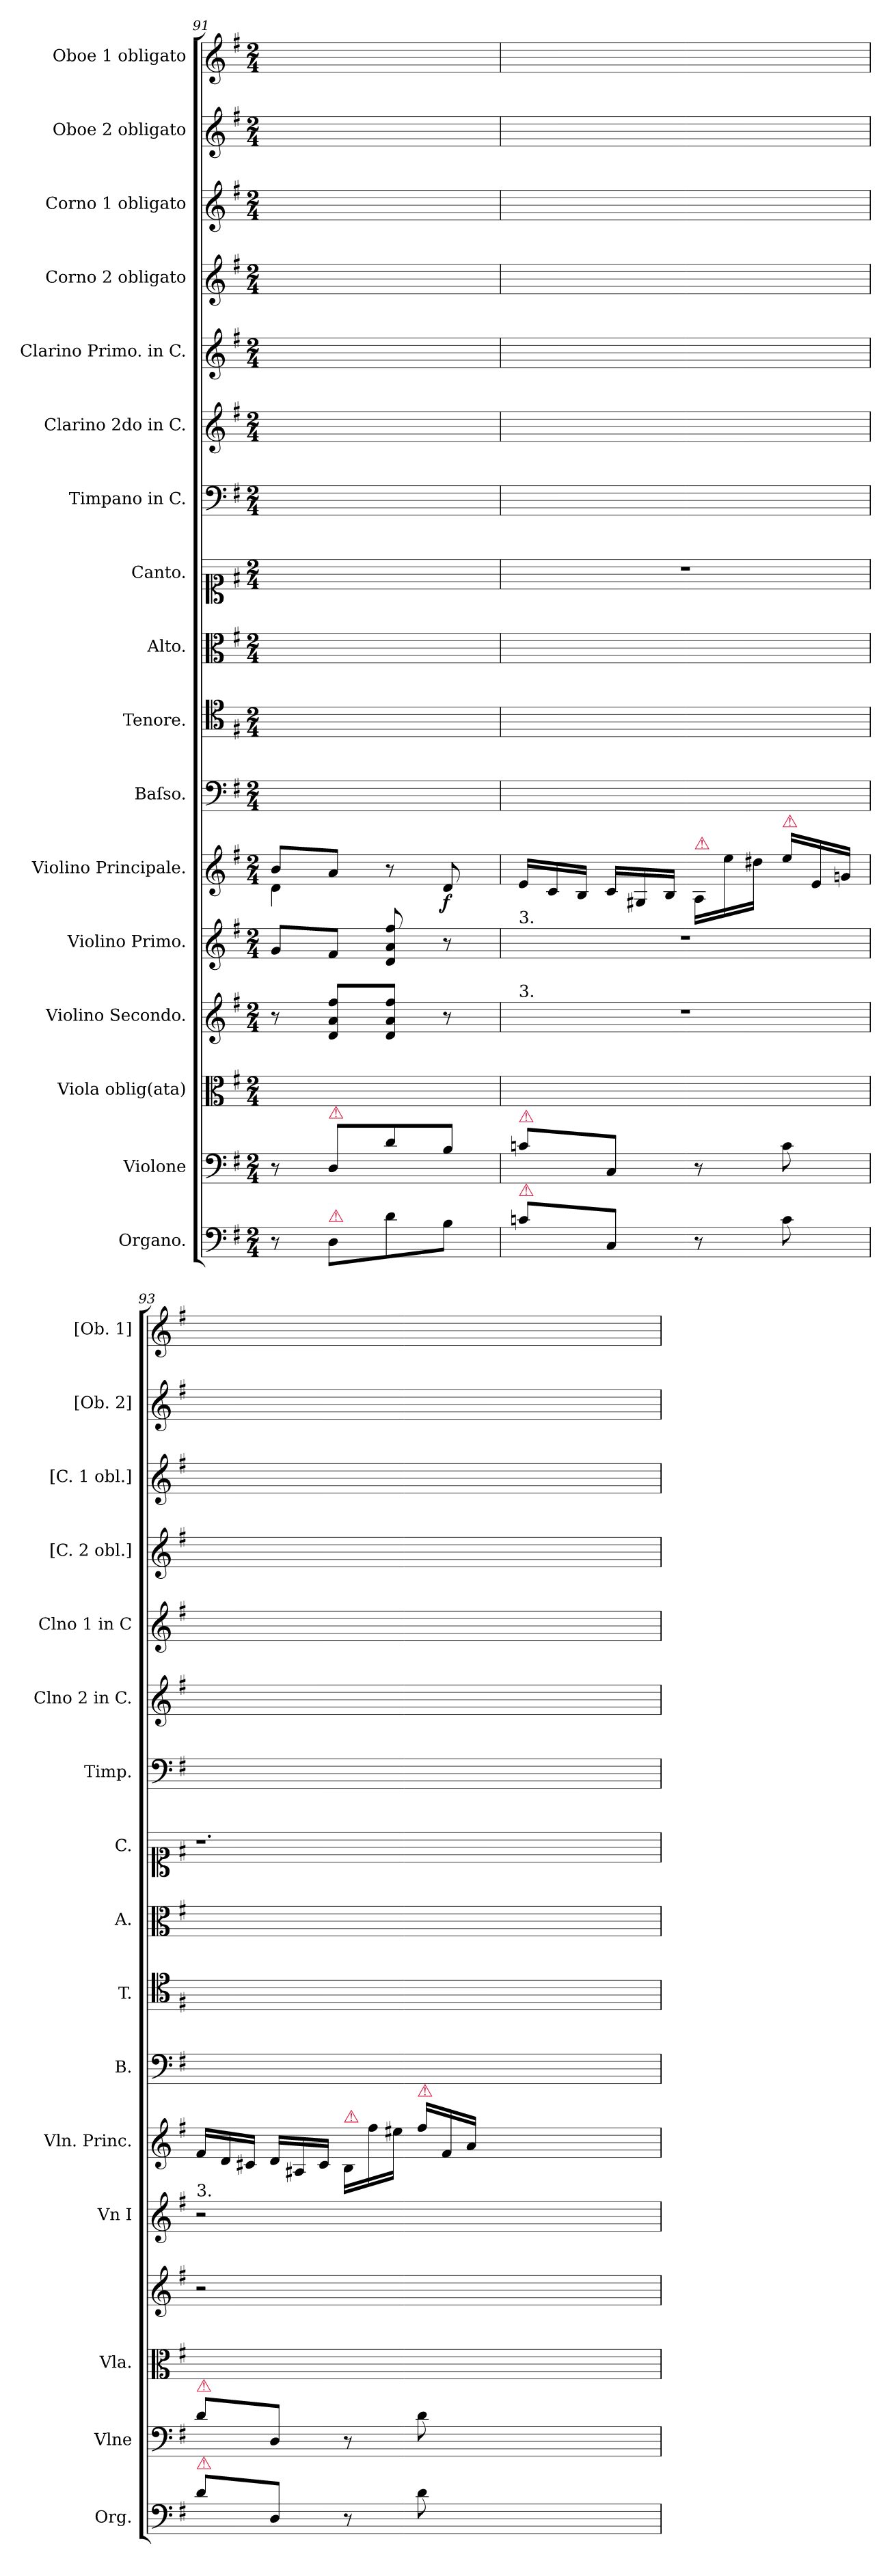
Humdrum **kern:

**kern	**kern	**kern	**kern	**kern	**kern	**dynam	**kern	**kern	**kern	**kern	**kern	**kern	**kern	**kern	**kern	**kern	**kern
*part17	*part16	*part15	*part14	*part13	*part12	*part12	*part11	*part10	*part9	*part8	*part7	*part6	*part5	*part4	*part3	*part2	*part1
*staff17	*staff16	*staff15	*staff14	*staff13	*staff12	*staff12	*staff11	*staff10	*staff9	*staff8	*staff7	*staff6	*staff5	*staff4	*staff3	*staff2	*staff1
*I"Organo.	*I"Violone	*I"Viola oblig(ata)	*I"Violino Secondo.	*I"Violino Primo.	*I"Violino Principale.	*	*I"Baſso.	*I"Tenore.	*I"Alto.	*I"Canto.	*I"Timpano in C.	*I"Clarino 2do in C.	*I"Clarino Primo. in C.	*I"Corno 2 obligato	*I"Corno 1 obligato	*I"Oboe 2 obligato	*I"Oboe 1 obligato
*I'Org.	*I'Vlne	*I'Vla.	*	*I'Vn I	*I'Vln. Princ.	*	*I'B.	*I'T.	*I'A.	*I'C.	*I'Timp.	*I'Clno 2 in C.	*I'Clno 1 in C	*I'[C. 2 obl.]	*I'[C. 1 obl.]	*I'[Ob. 2]	*I'[Ob. 1]
*clefF4	*clefF4	*clefC3	*clefG2	*clefG2	*clefG2	*	*clefF4	*clefC4	*clefC3	*clefC1	*clefF4	*clefG2	*clefG2	*clefG2	*clefG2	*clefG2	*clefG2
*k[f#]	*k[f#]	*k[f#]	*k[f#]	*k[f#]	*k[f#]	*	*k[f#]	*k[f#]	*k[f#]	*k[f#]	*k[f#]	*k[f#]	*k[f#]	*k[f#]	*k[f#]	*k[f#]	*k[f#]
*G:	*G:	*G:	*G:	*G:	*G:	*	*G:	*G:	*G:	*G:	*G:	*G:	*G:	*G:	*G:	*G:	*G:
*M2/4	*M2/4	*M2/4	*M2/4	*M2/4	*M2/4	*	*M2/4	*M2/4	*M2/4	*M2/4	*M2/4	*M2/4	*M2/4	*M2/4	*M2/4	*M2/4	*M2/4
=91	=91	=91	=91	=91	=91	=91	=91	=91	=91	=91	=91	=91	=91	=91	=91	=91	=91
*	*	*	*	*	*^	*	*	*	*	*	*	*	*	*	*	*	*
8r	8r	2ryy	8r	8g/L	8b/L	4d\	.	2ryy	2ryy	2ryy	2ryy	2ryy	2ryy	2ryy	2ryy	2ryy	2ryy	2ryy
!	!LO:TX:a:color=crimson:t=⚠	!	!	!	!	!	!	!	!	!	!	!	!	!	!	!	!	!
!LO:TX:a:color=crimson:t=⚠	!	!	!	!	!	!	!	!	!	!	!	!	!	!	!	!	!	!
8D/L	8D/L	.	8d/ 8a/ 8ff#/L	8f#/J	8a/J	.	.	.	.	.	.	.	.	.	.	.	.	.
8d\	8d\	.	8d/ 8a/ 8ff#/J	8d/ 8a/ 8ff#/	8r	4ryy	.	.	.	.	.	.	.	.	.	.	.	.
!	!	!	!	!	!	!	!LO:DY:b	!	!	!	!	!	!	!	!	!	!	!
8B\J	8B/J	.	8r	8r	8d/	.	f	.	.	.	.	.	.	.	.	.	.	.
*	*	*	*	*	*v	*v	*	*	*	*	*	*	*	*	*	*	*	*
=92	=92	=92	=92	=92	=92	=92	=92	=92	=92	=92	=92	=92	=92	=92	=92	=92	=92
*	*	*	*	*	*Xtuplet	*	*	*	*	*	*	*	*	*	*	*	*
!	!	!	!	!LO:TX:a:t=3.	!	!	!	!	!	!	!	!	!	!	!	!	!
!	!	!	!LO:TX:a:t=3.	!	!	!	!	!	!	!	!	!	!	!	!	!	!
!	!LO:TX:a:color=crimson:t=⚠	!	!	!	!	!	!	!	!	!	!	!	!	!	!	!	!
!LO:TX:a:color=crimson:t=⚠	!	!	!	!	!	!	!	!	!	!	!	!	!	!	!	!	!
8cn\L	8cn\L	2ryy	2r	2r	24e/LL	.	2ryy	2ryy	2ryy	2r	2ryy	2ryy	2ryy	2ryy	2ryy	2ryy	2ryy
.	.	.	.	.	24c/	.	.	.	.	.	.	.	.	.	.	.	.
.	.	.	.	.	24B/JJ	.	.	.	.	.	.	.	.	.	.	.	.
8C/J	8C/J	.	.	.	24c/LL	.	.	.	.	.	.	.	.	.	.	.	.
.	.	.	.	.	24G#X/	.	.	.	.	.	.	.	.	.	.	.	.
.	.	.	.	.	24B/JJ	.	.	.	.	.	.	.	.	.	.	.	.
!	!	!	!	!	!LO:TX:a:color=crimson:t=⚠	!	!	!	!	!	!	!	!	!	!	!	!
8r	8r	.	.	.	24A/LL	.	.	.	.	.	.	.	.	.	.	.	.
.	.	.	.	.	24ee\	.	.	.	.	.	.	.	.	.	.	.	.
.	.	.	.	.	24dd#X\JJ	.	.	.	.	.	.	.	.	.	.	.	.
!	!	!	!	!	!LO:TX:a:color=crimson:t=⚠	!	!	!	!	!	!	!	!	!	!	!	!
8c\	8c\	.	.	.	24ee\LL	.	.	.	.	.	.	.	.	.	.	.	.
.	.	.	.	.	24e/	.	.	.	.	.	.	.	.	.	.	.	.
.	.	.	.	.	24gn/JJ	.	.	.	.	.	.	.	.	.	.	.	.
=93	=93	=93	=93	=93	=93	=93	=93	=93	=93	=93	=93	=93	=93	=93	=93	=93	=93
!	!	!	!	!LO:TX:a:t=3.	!	!	!	!	!	!	!	!	!	!	!	!	!
!	!LO:TX:a:color=crimson:t=⚠	!	!	!	!	!	!	!	!	!	!	!	!	!	!	!	!
!LO:TX:a:color=crimson:t=⚠	!	!	!	!	!	!	!	!	!	!	!	!	!	!	!	!	!
8d\L	8d\L	2ryy	2r	2r	24f#/LL	.	2ryy	2ryy	2ryy	1.r	2ryy	2ryy	2ryy	2ryy	2ryy	2ryy	2ryy
.	.	.	.	.	24d/	.	.	.	.	.	.	.	.	.	.	.	.
.	.	.	.	.	24c#X/JJ	.	.	.	.	.	.	.	.	.	.	.	.
8D/J	8D/J	.	.	.	24d/LL	.	.	.	.	.	.	.	.	.	.	.	.
.	.	.	.	.	24A#X/	.	.	.	.	.	.	.	.	.	.	.	.
.	.	.	.	.	24c#/JJ	.	.	.	.	.	.	.	.	.	.	.	.
!	!	!	!	!	!LO:TX:a:color=crimson:t=⚠	!	!	!	!	!	!	!	!	!	!	!	!
8r	8r	.	.	.	24B/LL	.	.	.	.	.	.	.	.	.	.	.	.
.	.	.	.	.	24ff#\	.	.	.	.	.	.	.	.	.	.	.	.
.	.	.	.	.	24ee#X\JJ	.	.	.	.	.	.	.	.	.	.	.	.
!	!	!	!	!	!LO:TX:a:color=crimson:t=⚠	!	!	!	!	!	!	!	!	!	!	!	!
8d\	8d\	.	.	.	24ff#\LL	.	.	.	.	.	.	.	.	.	.	.	.
.	.	.	.	.	24f#/	.	.	.	.	.	.	.	.	.	.	.	.
.	.	.	.	.	24a/JJ	.	.	.	.	.	.	.	.	.	.	.	.
1ryy	1ryy	1ryy	1ryy	1ryy	1ryy	.	1ryy	1ryy	1ryy	.	1ryy	1ryy	1ryy	1ryy	1ryy	1ryy	1ryy
=	=	=	=	=	=	=	=	=	=	=	=	=	=	=	=	=	=
*-	*-	*-	*-	*-	*-	*-	*-	*-	*-	*-	*-	*-	*-	*-	*-	*-	*-
